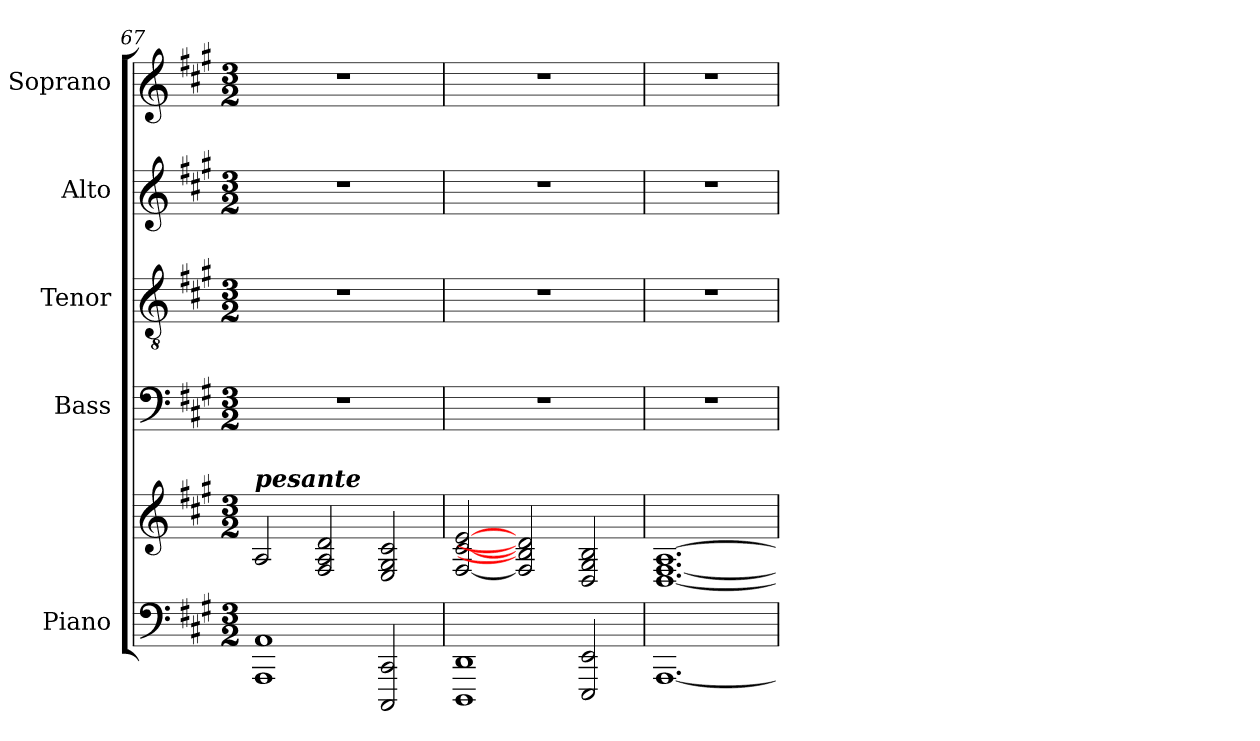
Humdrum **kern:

**kern	**kern	**kern	**kern	**kern	**kern
*part5	*part5	*part4	*part3	*part2	*part1
*staff6	*staff5	*staff4	*staff3	*staff2	*staff1
*I"Piano	*	*I"Bass	*I"Tenor	*I"Alto	*I"Soprano
*	*	*I'B	*I'T	*I'A	*I'S
*clefF4	*clefG2	*clefF4	*clefGv2	*clefG2	*clefG2
*k[f#c#g#]	*k[f#c#g#]	*k[f#c#g#]	*k[f#c#g#]	*k[f#c#g#]	*k[f#c#g#]
*A:	*A:	*A:	*A:	*A:	*A:
*M3/2	*M3/2	*M3/2	*M3/2	*M3/2	*M3/2
=67	=67	=67	=67	=67	=67
!	!LO:TX:a:Bi:t=pesante	!	!	!	!
!	!	!LO:N:vis=1	!LO:N:vis=1	!LO:N:vis=1	!LO:N:vis=1
1AAA 1AA	2A	1.r	1.r	1.r	1.r
.	2F# 2A 2d	.	.	.	.
2CCC# 2CC#	2E 2G# 2c#	.	.	.	.
=68	=68	=68	=68	=68	=68
!	!	!LO:N:vis=1	!LO:N:vis=1	!LO:N:vis=1	!LO:N:vis=1
1DDD 1DD	[2F# [2c# [2e	1.r	1.r	1.r	1.r
.	2F#] 2B] 2d]	.	.	.	.
2EEE 2EE	2D 2G# 2B	.	.	.	.
=69	=69	=69	=69	=69	=69
!	!	!LO:N:vis=1	!LO:N:vis=1	!LO:N:vis=1	!LO:N:vis=1
[1.AAA	[1.D [1.F# [1.A	1.r	1.r	1.r	1.r
=	=	=	=	=	=
*-	*-	*-	*-	*-	*-
